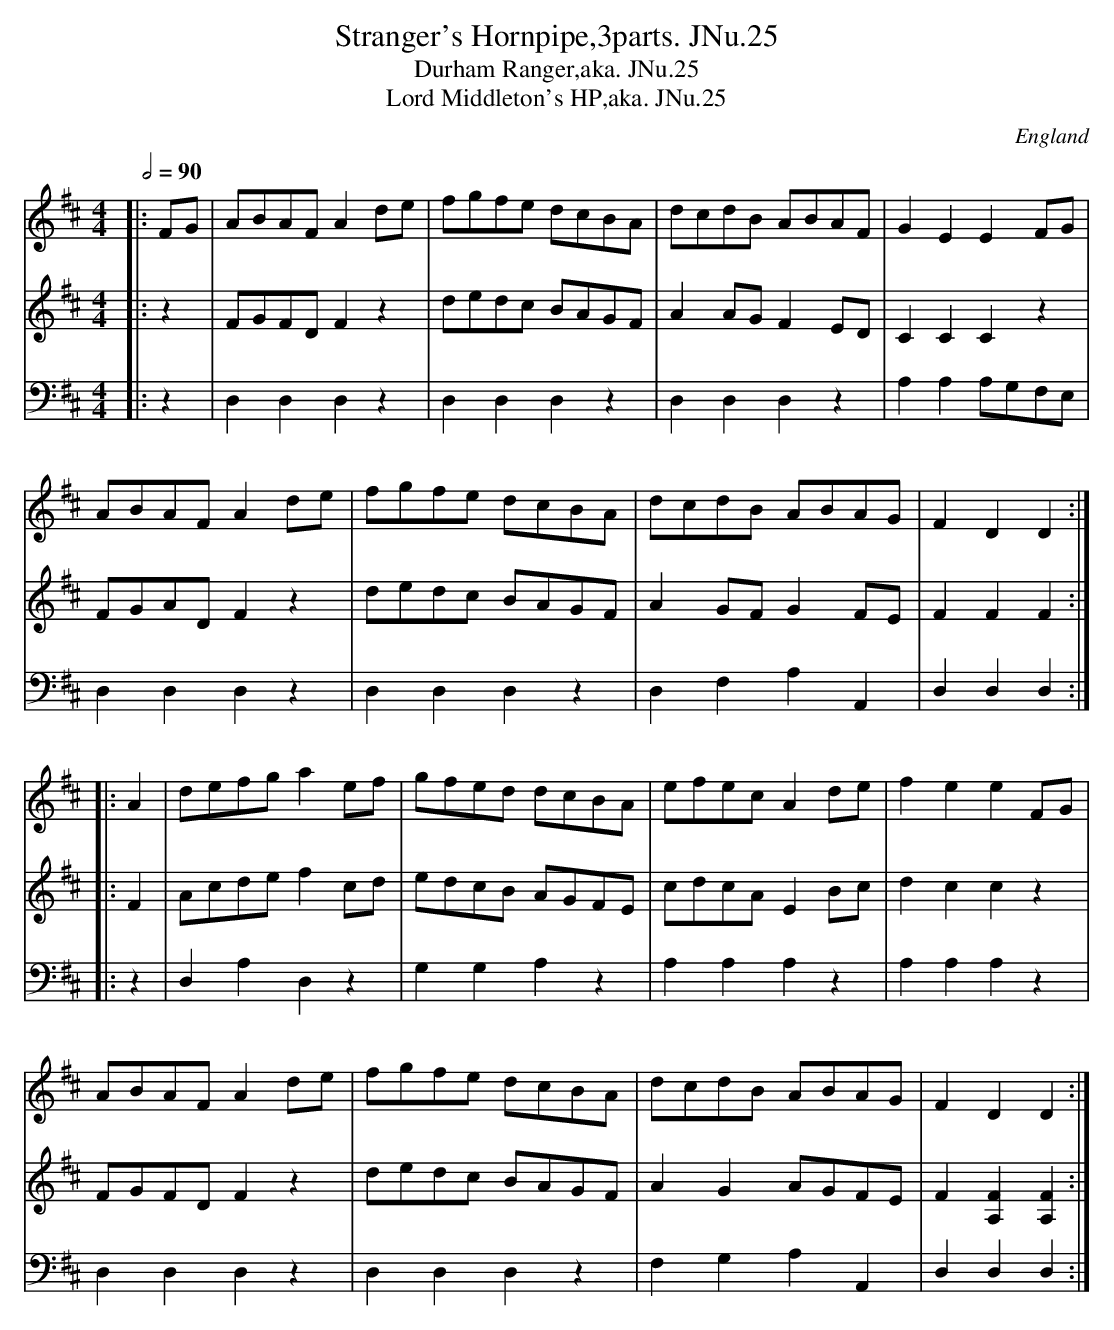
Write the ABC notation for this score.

X:1
T:Stranger's Hornpipe,3parts. JNu.25
T:Durham Ranger,aka. JNu.25
T:Lord Middleton's HP,aka. JNu.25
M:4/4
L:1/8
Q:1/2=90
O:England
V:1
V:2
V:3 clef=bass
K:D major
[V:1] |: FG | ABAF A2 de | fgfe dcBA | dcdB ABAF | G2 E2 E2 FG |
[V:2] |: z2 | FGFDF2z2 | dedc BAGF | A2AG F2ED | C2C2C2z2 |
[V:3] |: z2 | D,2D,2D,2z2 | D,2D,2D,2z2 | D,2D,2D,2z2 | A,2A,2 A,G,F,E, |
[V:1] ABAF A2 de | fgfe dcBA | dcdB ABAG | F2 D2 D2 :|
[V:2] FGADF2z2 | dedc BAGF | A2GFG2FE | F2F2F2 :|
[V:3] D,2D,2D,2z2 | D,2D,2D,2z2 | D,2F,2A,2A,,2 | D,2D,2D,2 :|
[V:1] |: A2 | defg a2 ef | gfed dcBA | efec A2 de | f2 e2 e2 FG |
[V:2] |: F2 | Acdef2cd | edcB AGFE | cdcAE2Bc | d2c2c2z2 |
[V:3] |: z2 | D,2A,2D,2z2 | G,2G,2A,2z2 | A,2A,2A,2z2 | A,2A,2A,2z2 |
[V:1] ABAF A2 de | fgfe dcBA | dcdB ABAG | F2 D2 D2 :|
[V:2] FGFDF2z2 | dedc BAGF | A2G2AGFE | F2[A,2F2][A,2F2] :|
[V:3] D,2D,2D,2z2 | D,2D,2D,2z2 | F,2G,2A,2A,,2 | D,2D,2D,2 :|
